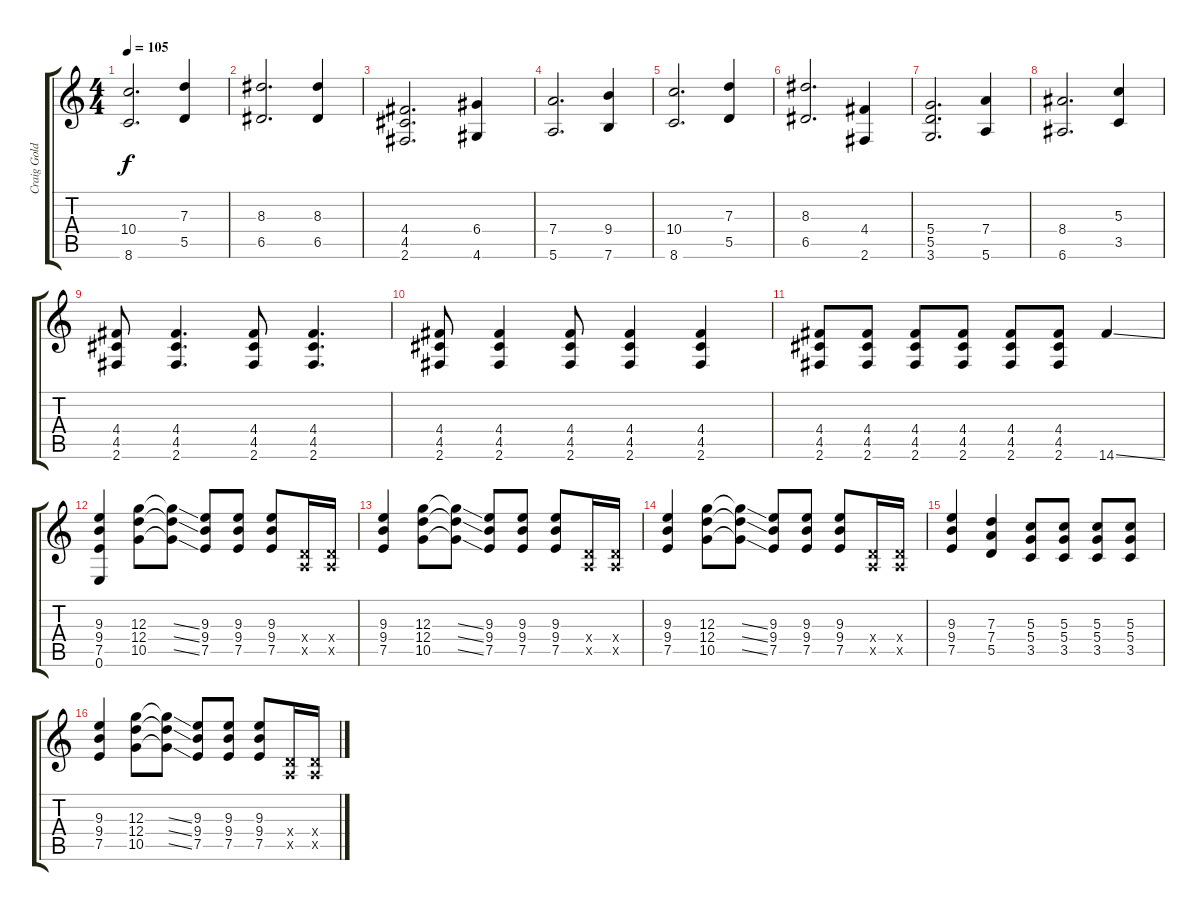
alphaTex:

\track ("Craig Goldy" "Craig Gold") {instrument distortionguitar}
\staff {score tabs}
\tuning (E4 B3 G3 D3 A2 E2) {hide}
\ts (4 4)
\tempo 105
\clef g2
\ks c
(10.4 8.6).2{d dy f} (7.3 5.5).4 |
(8.3 6.5).2{d} (8.3 6.5).4 |
(4.4 4.5 2.6).2{d} (6.4 4.6).4 |
(7.4 5.6).2{d} (9.4 7.6).4 |
(10.4 8.6).2{d} (7.3 5.5).4 |
(8.3 6.5).2{d} (4.4 2.6).4 |
(5.4 5.5 3.6).2{d} (7.4 5.6).4 |
(8.4 6.6).2{d} (5.3 3.5).4 |
(4.4 4.5 2.6).8 (4.4 4.5 2.6).4{d} (4.4 4.5 2.6).8 (4.4 4.5 2.6).4{d} |
(4.4 4.5 2.6).8 (4.4 4.5 2.6).4 (4.4 4.5 2.6).8 (4.4 4.5 2.6).4 (4.4 4.5 2.6).4 |
(4.4 4.5 2.6).8 (4.4 4.5 2.6).8 (4.4 4.5 2.6).8 (4.4 4.5 2.6).8 (4.4 4.5 2.6).8 (4.4 4.5 2.6).8 14.6{ss}.4 |
(9.3 9.4 7.5 0.6).4 (12.3 12.4 10.5).8 (12.3{ss t} 12.4{ss t} 10.5{ss t}).8 (9.3 9.4 7.5).8 (9.3 9.4 7.5).8 (9.3 9.4 7.5).8 (0.4{x} 0.5{x}).16 (0.4{x} 0.5{x}).16 |
(9.3 9.4 7.5).4 (12.3 12.4 10.5).8 (12.3{ss t} 12.4{ss t} 10.5{ss t}).8 (9.3 9.4 7.5).8 (9.3 9.4 7.5).8 (9.3 9.4 7.5).8 (0.4{x} 0.5{x}).16 (0.4{x} 0.5{x}).16 |
(9.3 9.4 7.5).4 (12.3 12.4 10.5).8 (12.3{ss t} 12.4{ss t} 10.5{ss t}).8 (9.3 9.4 7.5).8 (9.3 9.4 7.5).8 (9.3 9.4 7.5).8 (0.4{x} 0.5{x}).16 (0.4{x} 0.5{x}).16 |
(9.3 9.4 7.5).4 (7.3 7.4 5.5).4 (5.3 5.4 3.5).8 (5.3 5.4 3.5).8 (5.3 5.4 3.5).8 (5.3 5.4 3.5).8 |
(9.3 9.4 7.5).4 (12.3 12.4 10.5).8 (12.3{ss t} 12.4{ss t} 10.5{ss t}).8 (9.3 9.4 7.5).8 (9.3 9.4 7.5).8 (9.3 9.4 7.5).8 (0.4{x} 0.5{x}).16 (0.4{x} 0.5{x}).16
